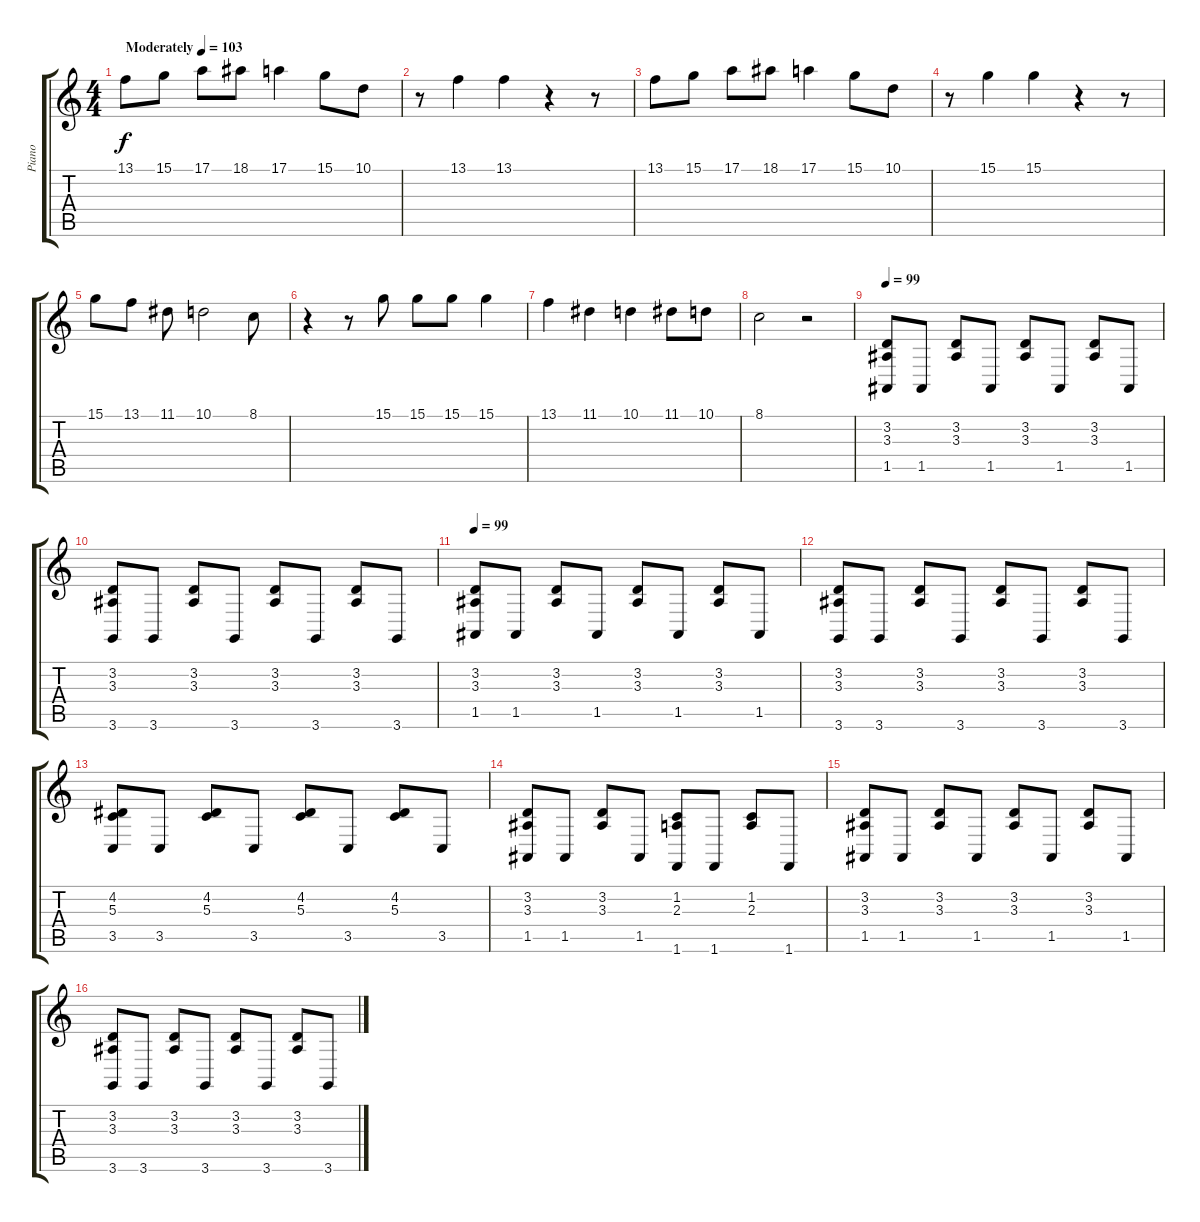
\track ("Piano" "Piano") {instrument brightacousticpiano}
\staff {score tabs}
\tuning (E4 B3 G3 D3 A2 E2) {hide}
\ts (4 4)
\tempo (103 "Moderately")
\clef g2
\ks c
13.1.8{dy f instrument brightacousticpiano} 15.1.8 17.1.8 18.1.8 17.1.4 15.1.8 10.1.8 |
r.8 13.1.4 13.1.4 r.4 r.8 |
13.1.8 15.1.8 17.1.8 18.1.8 17.1.4 15.1.8 10.1.8 |
r.8 15.1.4 15.1.4 r.4 r.8 |
15.1.8 13.1.8 11.1.8 10.1.2 8.1.8 |
r.4 r.8 15.1.8 15.1.8 15.1.8 15.1.4 |
13.1.4 11.1.4 10.1.4 11.1.8 10.1.8 |
8.1.2 r.2 |
\tempo 99
(3.2 3.3 1.5).8 1.5.8 (3.2 3.3).8 1.5.8 (3.2 3.3).8 1.5.8 (3.2 3.3).8 1.5.8 |
(3.2 3.3 3.6).8 3.6.8 (3.2 3.3).8 3.6.8 (3.2 3.3).8 3.6.8 (3.2 3.3).8 3.6.8 |
\tempo 99
(3.2 3.3 1.5).8 1.5.8 (3.2 3.3).8 1.5.8 (3.2 3.3).8 1.5.8 (3.2 3.3).8 1.5.8 |
(3.2 3.3 3.6).8 3.6.8 (3.2 3.3).8 3.6.8 (3.2 3.3).8 3.6.8 (3.2 3.3).8 3.6.8 |
(4.2 5.3 3.5).8 3.5.8 (4.2 5.3).8 3.5.8 (4.2 5.3).8 3.5.8 (4.2 5.3).8 3.5.8 |
(3.2 3.3 1.5).8 1.5.8 (3.2 3.3).8 1.5.8 (1.2 2.3 1.6).8 1.6.8 (1.2 2.3).8 1.6.8 |
(3.2 3.3 1.5).8 1.5.8 (3.2 3.3).8 1.5.8 (3.2 3.3).8 1.5.8 (3.2 3.3).8 1.5.8 |
(3.2 3.3 3.6).8 3.6.8 (3.2 3.3).8 3.6.8 (3.2 3.3).8 3.6.8 (3.2 3.3).8 3.6.8
